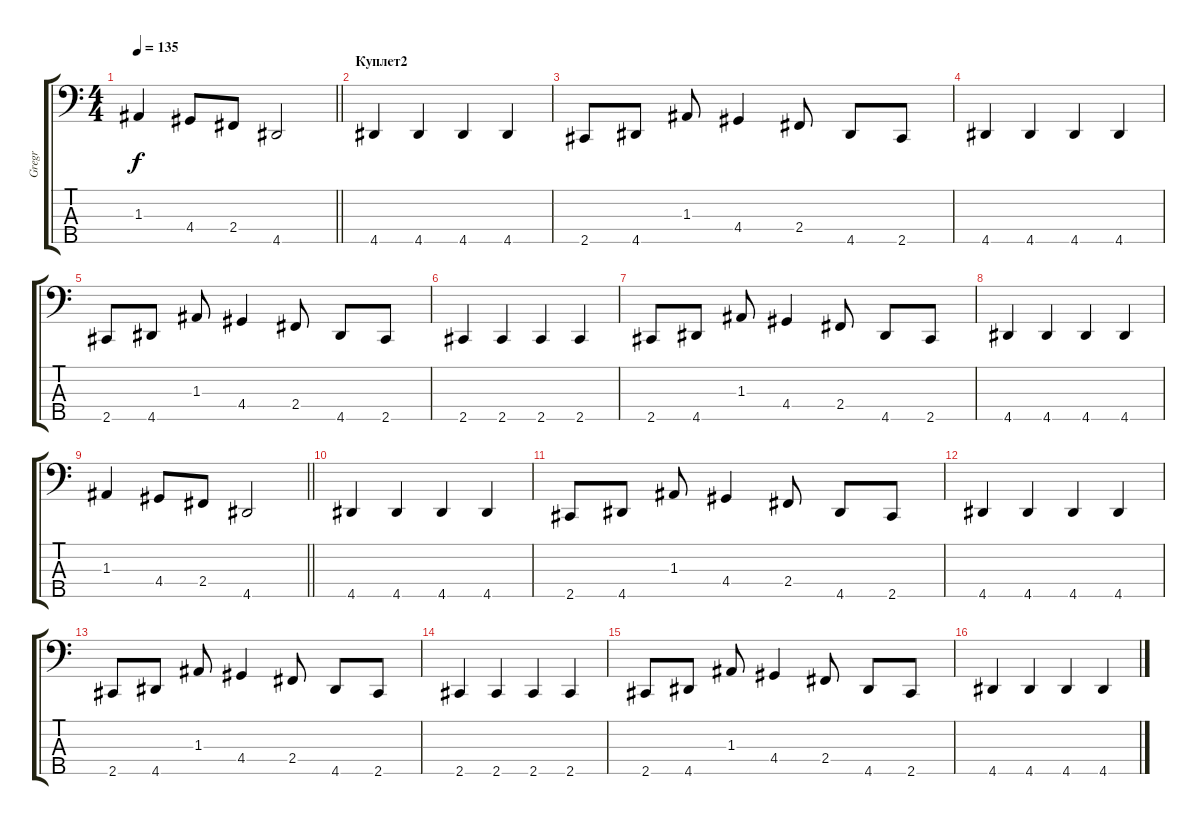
\track ("Gregr" "Gregr") {instrument electricbasspick}
\staff {score tabs}
\tuning (G2 D2 A1 E1 B0) {hide}
\ts (4 4)
\tempo 135
\clef f4
\barLineRight lightlight
\ks c
1.3.4{dy f} 4.4.8 2.4.8 4.5.2 |
\section ("" "Куплет2")
4.5.4 4.5.4 4.5.4 4.5.4 |
2.5.8 4.5.8 1.3.8 4.4.4 2.4.8 4.5.8 2.5.8 |
4.5.4 4.5.4 4.5.4 4.5.4 |
2.5.8 4.5.8 1.3.8 4.4.4 2.4.8 4.5.8 2.5.8 |
2.5.4 2.5.4 2.5.4 2.5.4 |
2.5.8 4.5.8 1.3.8 4.4.4 2.4.8 4.5.8 2.5.8 |
4.5.4 4.5.4 4.5.4 4.5.4 |
\barLineRight lightlight
1.3.4 4.4.8 2.4.8 4.5.2 |
4.5.4 4.5.4 4.5.4 4.5.4 |
2.5.8 4.5.8 1.3.8 4.4.4 2.4.8 4.5.8 2.5.8 |
4.5.4 4.5.4 4.5.4 4.5.4 |
2.5.8 4.5.8 1.3.8 4.4.4 2.4.8 4.5.8 2.5.8 |
2.5.4 2.5.4 2.5.4 2.5.4 |
2.5.8 4.5.8 1.3.8 4.4.4 2.4.8 4.5.8 2.5.8 |
4.5.4 4.5.4 4.5.4 4.5.4
